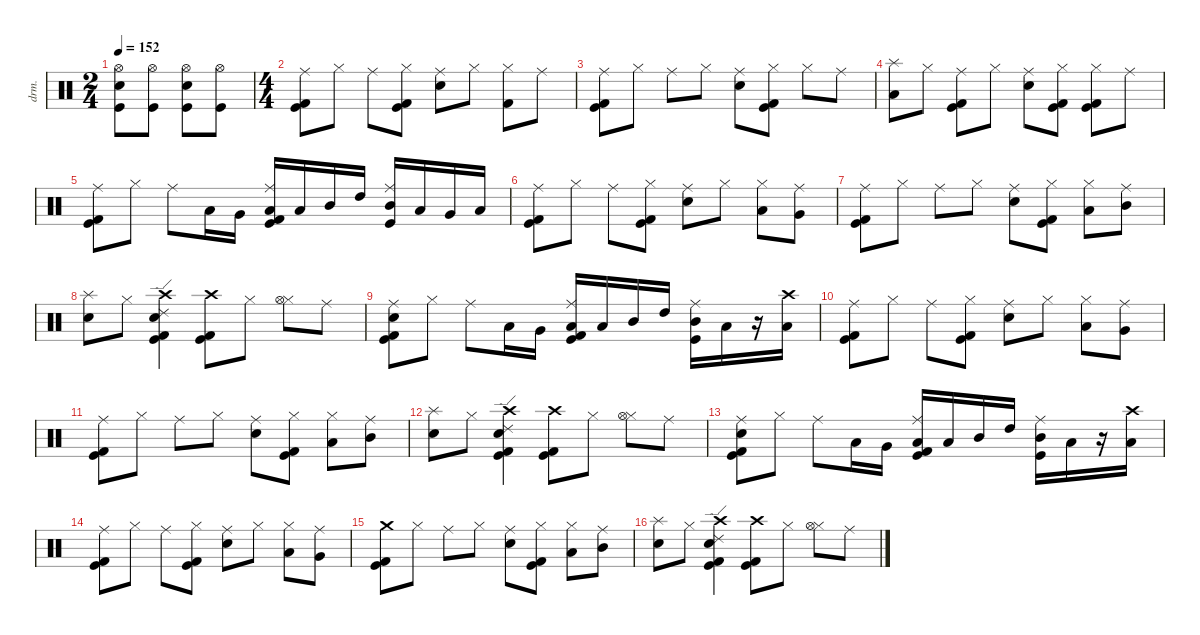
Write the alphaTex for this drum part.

\defaultSystemsLayout 4
\hideDynamics
\bracketExtendMode nobrackets
\track ("Drums" "drm.") {instrument percussion}
\staff {score}
\articulation defaults
\ts (2 4)
\tempo 152
\clef neutral
\ks c
("Hi-Hat (open)" "Snare (hit) 2" "Kick (hit)").8{dy f} ("Hi-Hat (open)" "Kick (hit)").8 ("Hi-Hat (open)" "Snare (hit) 2" "Kick (hit)").8 ("Hi-Hat (open)" "Kick (hit)").8 |
\ts (4 4)
("Ride (middle)" "Kick (hit) 2" "Kick (hit)").8 "Hi-Hat (closed)".8 "Ride (middle)".8 ("Hi-Hat (closed)" "Kick (hit) 2" "Kick (hit)").8 ("Ride (middle)" "Snare (hit) 2").8 "Hi-Hat (closed)".8 ("Hi-Hat (closed)" "Kick (hit) 2").8 "Ride (middle)".8 |
("Ride (middle)" "Kick (hit) 2" "Kick (hit)").8 "Hi-Hat (closed)".8 "Ride (middle)".8 "Hi-Hat (closed)".8 ("Ride (middle)" "Snare (hit) 2").8 ("Hi-Hat (closed)" "Kick (hit) 2" "Kick (hit)").8 "Hi-Hat (closed)".8 "Ride (middle)".8 |
("Splash (hit)" "Low Tom (hit)").8 "Hi-Hat (closed)".8 ("Ride (middle)" "Kick (hit) 2" "Kick (hit)").8 "Hi-Hat (closed)".8 ("Ride (middle)" "Snare (hit) 2").8 ("Hi-Hat (closed)" "Kick (hit) 2" "Kick (hit)").8 ("Hi-Hat (closed)" "Kick (hit) 2" "Kick (hit)").8 "Ride (middle)".8 |
("Ride (middle)" "Kick (hit) 2" "Kick (hit)").8 "Hi-Hat (closed)".8 "Ride (middle)".8 "Low Floor Tom (hit)".16 "Very Low Tom (hit)".16 ("Ride (middle)" "Low Tom (hit)" "Kick (hit) 2" "Kick (hit)").16 "Low Tom (hit)".16 "Mid Tom (hit)".16 "High Tom (hit)".16 ("Ride (middle)" "Mid Tom (hit)" "Kick (hit)").16 "Low Tom (hit)".16 "Very Low Tom (hit)".16 "Low Floor Tom (hit)".16 |
("Ride (middle)" "Kick (hit) 2" "Kick (hit)").8 "Hi-Hat (closed)".8 "Ride (middle)".8 ("Hi-Hat (closed)" "Kick (hit) 2" "Kick (hit)").8 ("Ride (middle)" "Snare (hit) 2").8 "Hi-Hat (closed)".8 ("Hi-Hat (closed)" "Low Floor Tom (hit)").8 ("Ride (middle)" "Very Low Tom (hit)").8 |
("Ride (middle)" "Kick (hit) 2" "Kick (hit)").8 "Hi-Hat (closed)".8 "Ride (middle)".8 "Hi-Hat (closed)".8 ("Ride (middle)" "Snare (hit) 2").8 ("Hi-Hat (closed)" "Kick (hit) 2" "Kick (hit)").8 ("Hi-Hat (closed)" "Low Tom (hit)").8 ("Ride (middle)" "Mid Tom (hit)").8 |
("Splash (hit)" "Snare (hit) 2").8 "Hi-Hat (closed)".8 ("Ride (edge) 2" "Crash high (hit)" "Snare (hit) 2" "Kick (hit) 2" "Kick (hit)").4 ("Crash high (hit)" "Kick (hit) 2" "Kick (hit)").8 "Hi-Hat (closed)".8 ("Hi-Hat (closed)" "Hi-Hat (open)").8 "Ride (middle)".8 |
("Ride (middle)" "Snare (hit) 2" "Kick (hit) 2" "Kick (hit)").8 "Hi-Hat (closed)".8 "Ride (middle)".8 "Low Floor Tom (hit)".16 "Very Low Tom (hit)".16 ("Ride (middle)" "Low Tom (hit)" "Kick (hit) 2" "Kick (hit)").16 "Low Tom (hit)".16 "Mid Tom (hit)".16 "High Tom (hit)".16 ("Ride (middle)" "Mid Tom (hit)" "Kick (hit)").16 "Low Tom (hit)".16 r.16 ("Crash high (hit)" "Low Floor Tom (hit)").16 |
("Ride (middle)" "Kick (hit) 2" "Kick (hit)").8 "Hi-Hat (closed)".8 "Ride (middle)".8 ("Hi-Hat (closed)" "Kick (hit) 2" "Kick (hit)").8 ("Ride (middle)" "Snare (hit) 2").8 "Hi-Hat (closed)".8 ("Hi-Hat (closed)" "Low Floor Tom (hit)").8 ("Ride (middle)" "Very Low Tom (hit)").8 |
("Ride (middle)" "Kick (hit) 2" "Kick (hit)").8 "Hi-Hat (closed)".8 "Ride (middle)".8 "Hi-Hat (closed)".8 ("Ride (middle)" "Snare (hit) 2").8 ("Hi-Hat (closed)" "Kick (hit) 2" "Kick (hit)").8 ("Hi-Hat (closed)" "Low Tom (hit)").8 ("Ride (middle)" "Mid Tom (hit)").8 |
("Splash (hit)" "Snare (hit) 2").8 "Hi-Hat (closed)".8 ("Ride (edge) 2" "Crash high (hit)" "Snare (hit) 2" "Kick (hit) 2" "Kick (hit)").4 ("Crash high (hit)" "Kick (hit) 2" "Kick (hit)").8 "Hi-Hat (closed)".8 ("Hi-Hat (closed)" "Hi-Hat (open)").8 "Ride (middle)".8 |
("Ride (middle)" "Snare (hit) 2" "Kick (hit) 2" "Kick (hit)").8 "Hi-Hat (closed)".8 "Ride (middle)".8 "Low Floor Tom (hit)".16 "Very Low Tom (hit)".16 ("Ride (middle)" "Low Tom (hit)" "Kick (hit) 2" "Kick (hit)").16 "Low Tom (hit)".16 "Mid Tom (hit)".16 "High Tom (hit)".16 ("Ride (middle)" "Mid Tom (hit)" "Kick (hit)").16 "Low Tom (hit)".16 r.16 ("Crash high (hit)" "Low Floor Tom (hit)").16 |
("Ride (middle)" "Kick (hit) 2" "Kick (hit)").8 "Hi-Hat (closed)".8 "Ride (middle)".8 ("Hi-Hat (closed)" "Kick (hit) 2" "Kick (hit)").8 ("Ride (middle)" "Snare (hit) 2").8 "Hi-Hat (closed)".8 ("Hi-Hat (closed)" "Low Floor Tom (hit)").8 ("Ride (middle)" "Very Low Tom (hit)").8 |
("Crash medium (hit)" "Kick (hit) 2" "Kick (hit)").8 "Hi-Hat (closed)".8 "Ride (middle)".8 "Hi-Hat (closed)".8 ("Ride (middle)" "Snare (hit) 2").8 ("Hi-Hat (closed)" "Kick (hit) 2" "Kick (hit)").8 ("Hi-Hat (closed)" "Low Tom (hit)").8 ("Ride (middle)" "Mid Tom (hit)").8 |
("Splash (hit)" "Snare (hit) 2").8 "Hi-Hat (closed)".8 ("Ride (edge) 2" "Crash high (hit)" "Snare (hit) 2" "Kick (hit) 2" "Kick (hit)").4 ("Crash high (hit)" "Kick (hit) 2" "Kick (hit)").8 "Hi-Hat (closed)".8 ("Hi-Hat (closed)" "Hi-Hat (open)").8 "Ride (middle)".8
